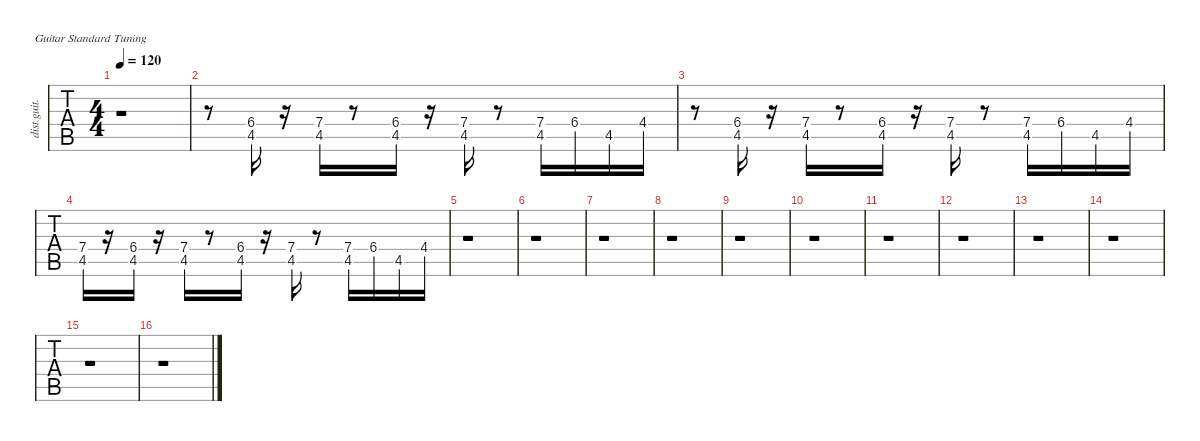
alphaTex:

\defaultSystemsLayout 4
\hideDynamics
\bracketExtendMode nobrackets
\track ("Rythm Guitar 2" "dist.guit.") {instrument distortionguitar}
\staff {tabs}
\tuning (E4 B3 G3 D3 A2 E2)
\ts (4 4)
\tempo 120
\clef g2
\ks c
r.1{dy f} |
r.8 (6.4{acc #} 4.5{acc #}).16 r.16 (7.4 4.5{acc #}).16 r.8 (6.4{acc #} 4.5{acc #}).16 r.16 (7.4 4.5{acc #}).16 r.8 (7.4 4.5{acc #}).16 6.4{acc #}.16 4.5{acc #}.16 4.4{acc #}.16 |
r.8 (6.4{acc #} 4.5{acc #}).16 r.16 (7.4 4.5{acc #}).16 r.8 (6.4{acc #} 4.5{acc #}).16 r.16 (7.4 4.5{acc #}).16 r.8 (7.4 4.5{acc #}).16 6.4{acc #}.16 4.5{acc #}.16 4.4{acc #}.16 |
(7.4 4.5{acc #}).16 r.16 (6.4{acc #} 4.5{acc #}).16 r.16 (7.4 4.5{acc #}).16 r.8 (6.4{acc #} 4.5{acc #}).16 r.16 (7.4 4.5{acc #}).16 r.8 (7.4 4.5{acc #}).16 6.4{acc #}.16 4.5{acc #}.16 4.4{acc #}.16 |
r.1 |
r.1 |
r.1 |
r.1 |
r.1 |
r.1 |
r.1 |
r.1 |
r.1 |
r.1 |
r.1 |
r.1
